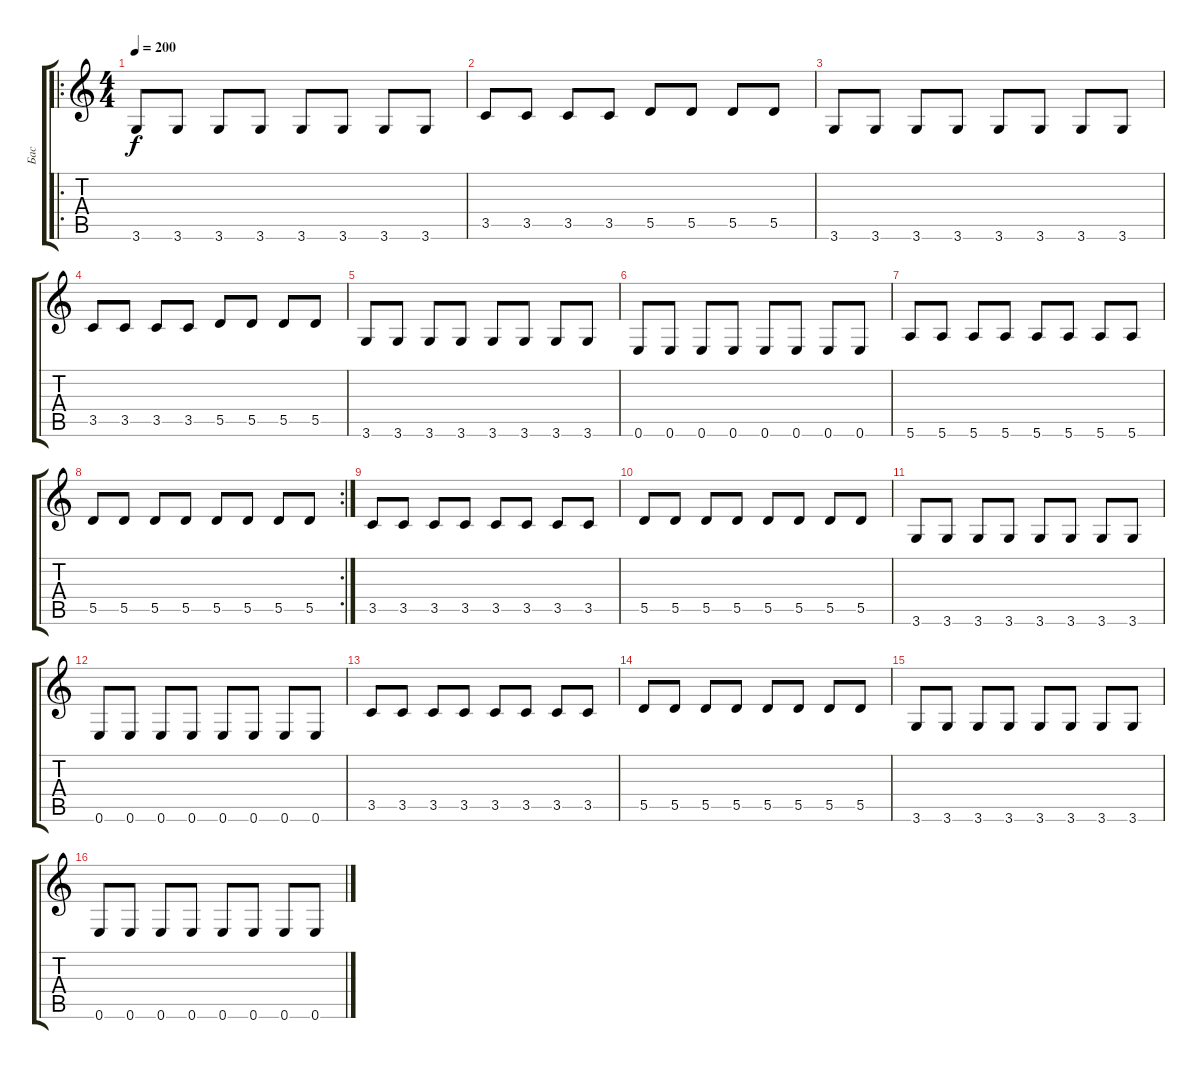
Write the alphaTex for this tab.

\track ("Бас" "Бас") {instrument electricbassfinger}
\staff {score tabs}
\tuning (E4 B3 G3 D3 A2 E2) {hide}
\ro
\ts (4 4)
\tempo 200
\clef g2
\ks c
3.6.8{dy f} 3.6.8 3.6.8 3.6.8 3.6.8 3.6.8 3.6.8 3.6.8 |
3.5.8 3.5.8 3.5.8 3.5.8 5.5.8 5.5.8 5.5.8 5.5.8 |
3.6.8 3.6.8 3.6.8 3.6.8 3.6.8 3.6.8 3.6.8 3.6.8 |
3.5.8 3.5.8 3.5.8 3.5.8 5.5.8 5.5.8 5.5.8 5.5.8 |
3.6.8 3.6.8 3.6.8 3.6.8 3.6.8 3.6.8 3.6.8 3.6.8 |
0.6.8 0.6.8 0.6.8 0.6.8 0.6.8 0.6.8 0.6.8 0.6.8 |
5.6.8 5.6.8 5.6.8 5.6.8 5.6.8 5.6.8 5.6.8 5.6.8 |
\rc 2
5.5.8 5.5.8 5.5.8 5.5.8 5.5.8 5.5.8 5.5.8 5.5.8 |
3.5.8 3.5.8 3.5.8 3.5.8 3.5.8 3.5.8 3.5.8 3.5.8 |
5.5.8 5.5.8 5.5.8 5.5.8 5.5.8 5.5.8 5.5.8 5.5.8 |
3.6.8 3.6.8 3.6.8 3.6.8 3.6.8 3.6.8 3.6.8 3.6.8 |
0.6.8 0.6.8 0.6.8 0.6.8 0.6.8 0.6.8 0.6.8 0.6.8 |
3.5.8 3.5.8 3.5.8 3.5.8 3.5.8 3.5.8 3.5.8 3.5.8 |
5.5.8 5.5.8 5.5.8 5.5.8 5.5.8 5.5.8 5.5.8 5.5.8 |
3.6.8 3.6.8 3.6.8 3.6.8 3.6.8 3.6.8 3.6.8 3.6.8 |
0.6.8 0.6.8 0.6.8 0.6.8 0.6.8 0.6.8 0.6.8 0.6.8
